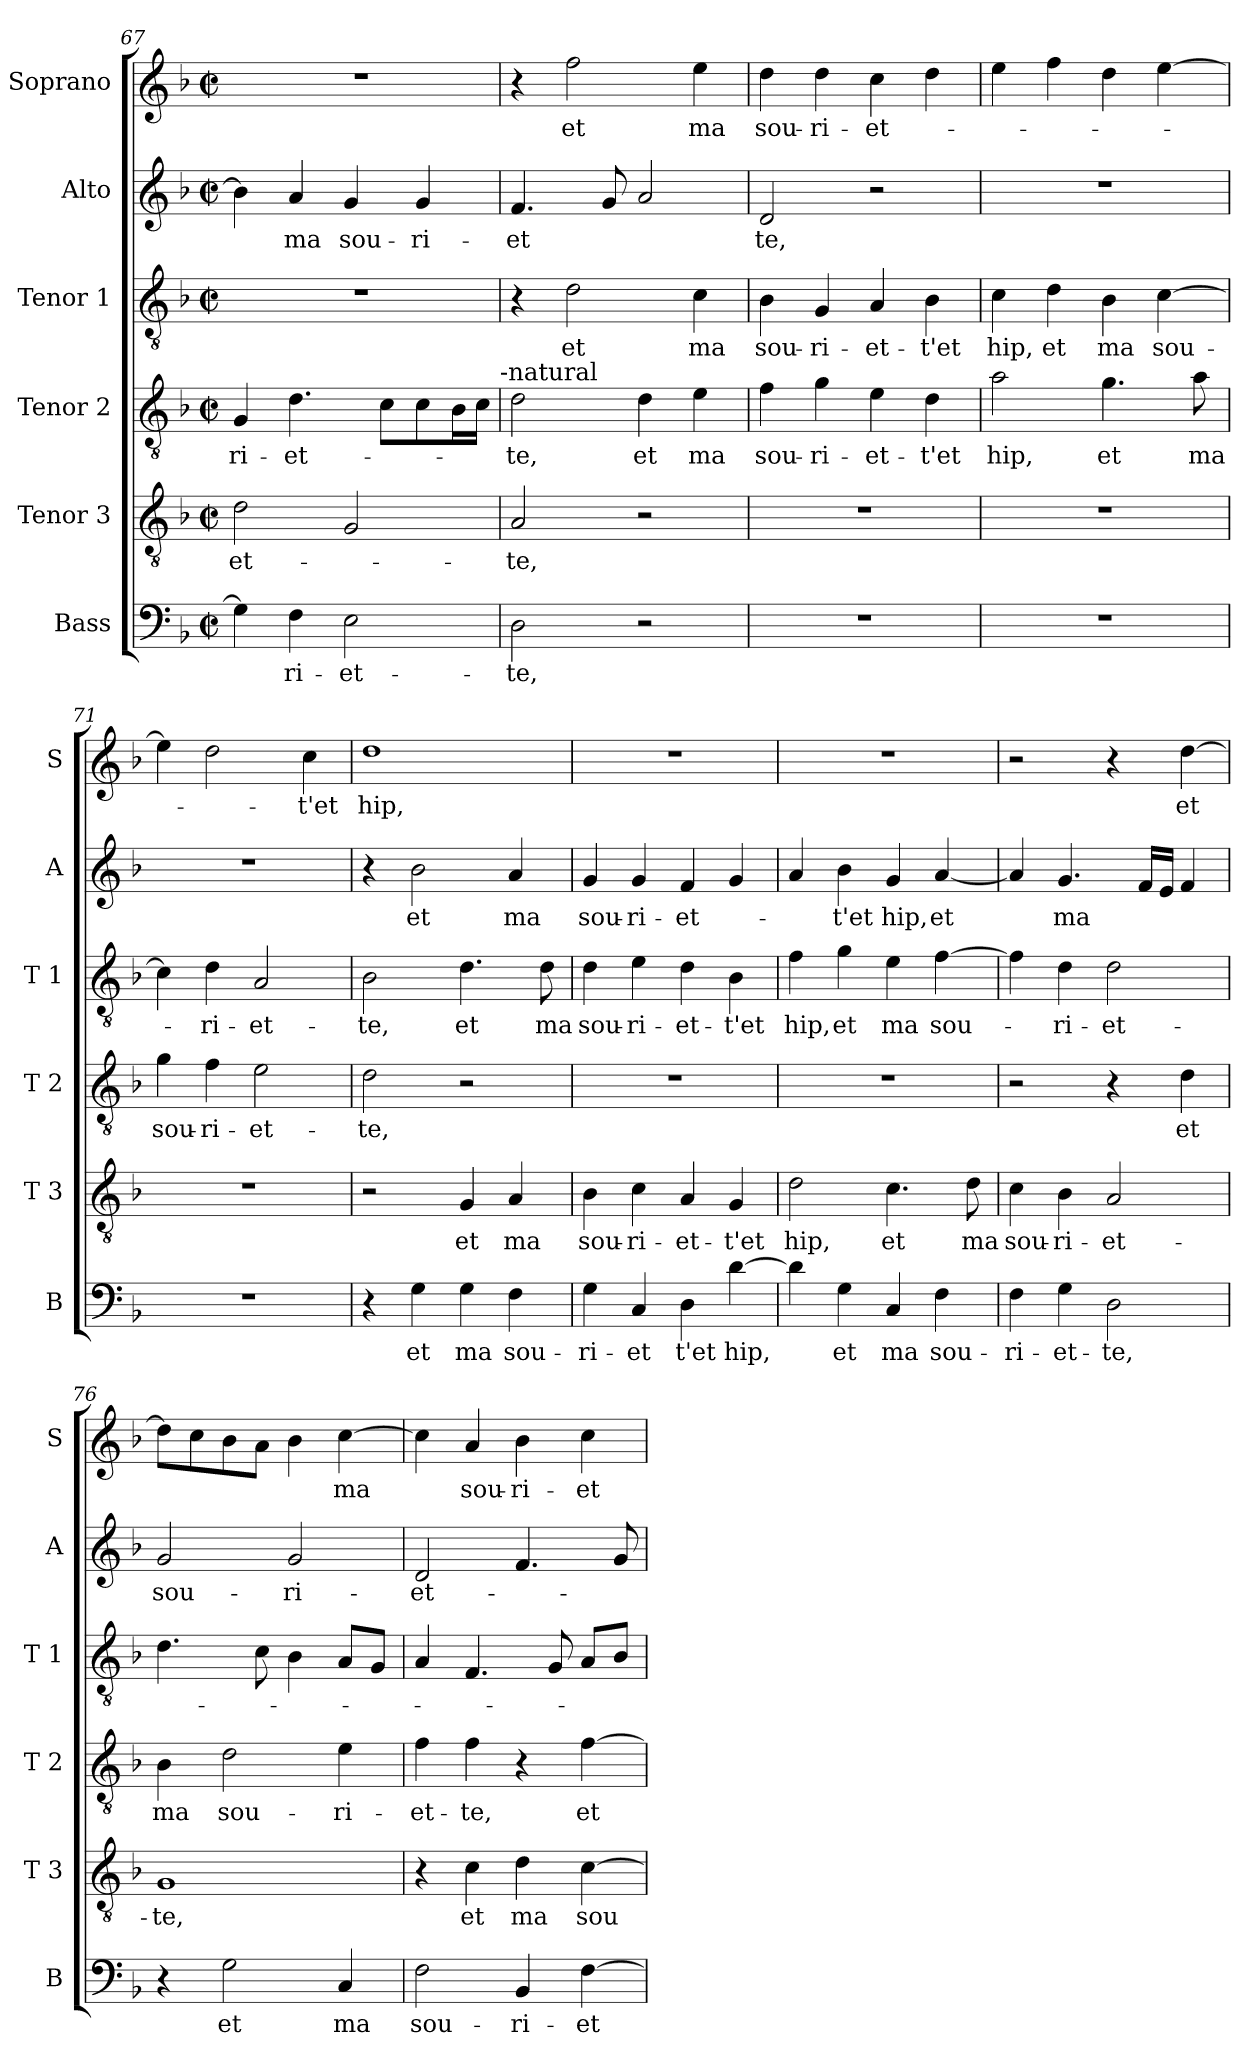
**kern	**text	**kern	**text	**kern	**text	**kern	**text	**kern	**text	**kern	**text
*part6	*part6	*part5	*part5	*part4	*part4	*part3	*part3	*part2	*part2	*part1	*part1
*staff6	*staff6	*staff5	*staff5	*staff4	*staff4	*staff3	*staff3	*staff2	*staff2	*staff1	*staff1
*I"Bass	*	*I"Tenor 3	*	*I"Tenor 2	*	*I"Tenor 1	*	*I"Alto	*	*I"Soprano	*
*I'B	*	*I'T 3	*	*I'T 2	*	*I'T 1	*	*I'A	*	*I'S	*
*clefF4	*	*clefGv2	*	*clefGv2	*	*clefGv2	*	*clefG2	*	*clefG2	*
*k[b-]	*	*k[b-]	*	*k[b-]	*	*k[b-]	*	*k[b-]	*	*k[b-]	*
*F:	*	*F:	*	*F:	*	*F:	*	*F:	*	*F:	*
*M2/2	*	*M2/2	*	*M2/2	*	*M2/2	*	*M2/2	*	*M2/2	*
*met(c|)	*	*met(c|)	*	*met(c|)	*	*met(c|)	*	*met(c|)	*	*met(c|)	*
=67	=67	=67	=67	=67	=67	=67	=67	=67	=67	=67	=67
4G\]	.	2d\	-et-	4G/	-ri-	1r	.	4b-\]	.	1r	.
4F\	-ri-	.	.	4.d\	-et-	.	.	4a/	ma	.	.
2E\	-et-	2G/	.	.	.	.	.	4g/	sou-	.	.
.	.	.	.	8c\L	.	.	.	.	.	.	.
.	.	.	.	8c\	.	.	.	4g/	-ri-	.	.
.	.	.	.	16B-\L	.	.	.	.	.	.	.
.	.	.	.	16c\JJ	.	.	.	.	.	.	.
!	!	!	!	!LO:TX:a:t=-natural	!	!	!	!	!	!	!
=68	=68	=68	=68	=68	=68	=68	=68	=68	=68	=68	=68
2D\	-te,	2A/	-te,	2d\	-te,	4r	.	4.f/	-et	4r	.
.	.	.	.	.	.	2d\	et	.	.	2ff\	et
.	.	.	.	.	.	.	.	8g/	.	.	.
2r	.	2r	.	4d\	et	.	.	2a/	.	.	.
.	.	.	.	4e\	ma	4c\	ma	.	.	4ee\	ma
!!LO:PB:g=z
=69	=69	=69	=69	=69	=69	=69	=69	=69	=69	=69	=69
1r	.	1r	.	4f\	sou-	4B-\	sou-	2d/	te,	4dd\	sou-
.	.	.	.	4g\	-ri-	4G/	-ri-	.	.	4dd\	-ri-
.	.	.	.	4e\	-et-	4A/	-et-	2r	.	4cc\	-et-
.	.	.	.	4d\	-t'et	4B-\	-t'et	.	.	4dd\	.
=70	=70	=70	=70	=70	=70	=70	=70	=70	=70	=70	=70
1r	.	1r	.	2a\	hip,	4c\	hip,	1r	.	4ee\	.
.	.	.	.	.	.	4d\	et	.	.	4ff\	.
.	.	.	.	4.g\	et	4B-\	ma	.	.	4dd\	.
.	.	.	.	.	.	[4c\	sou-	.	.	[4ee\	.
.	.	.	.	8a\	ma	.	.	.	.	.	.
=71	=71	=71	=71	=71	=71	=71	=71	=71	=71	=71	=71
1r	.	1r	.	4g\	sou-	4c\]	.	1r	.	4ee\]	.
.	.	.	.	4f\	-ri-	4d\	-ri-	.	.	2dd\	.
.	.	.	.	2e\	-et-	2A/	-et-	.	.	.	.
.	.	.	.	.	.	.	.	.	.	4cc\	-t'et
=72	=72	=72	=72	=72	=72	=72	=72	=72	=72	=72	=72
4r	.	2r	.	2d\	-te,	2B-\	-te,	4r	.	1dd	hip,
4G\	et	.	.	.	.	.	.	2b-\	et	.	.
4G\	ma	4G/	et	2r	.	4.d\	et	.	.	.	.
4F\	sou-	4A/	ma	.	.	.	.	4a/	ma	.	.
.	.	.	.	.	.	8d\	ma	.	.	.	.
=73	=73	=73	=73	=73	=73	=73	=73	=73	=73	=73	=73
4G\	-ri-	4B-\	sou-	1r	.	4d\	sou-	4g/	sou-	1r	.
4C/	-et	4c\	-ri-	.	.	4e\	-ri-	4g/	-ri-	.	.
4D\	t'et	4A/	-et-	.	.	4d\	-et-	4f/	-et-	.	.
[4d\	hip,	4G/	-t'et	.	.	4B-\	-t'et	4g/	.	.	.
=74	=74	=74	=74	=74	=74	=74	=74	=74	=74	=74	=74
4d\]	.	2d\	hip,	1r	.	4f\	hip,	4a/	.	1r	.
4G\	et	.	.	.	.	4g\	et	4b-\	-t'et	.	.
4C/	ma	4.c\	et	.	.	4e\	ma	4g/	hip,	.	.
4F\	sou-	.	.	.	.	[4f\	sou-	[4a/	et	.	.
.	.	8d\	ma	.	.	.	.	.	.	.	.
!!LO:LB:g=z
=75	=75	=75	=75	=75	=75	=75	=75	=75	=75	=75	=75
4F\	-ri-	4c\	sou-	2r	.	4f\]	.	4a/]	.	2r	.
4G\	-et-	4B-\	-ri-	.	.	4d\	-ri-	4.g/	ma	.	.
2D\	-te,	2A/	-et-	4r	.	2d\	-et-	.	.	4r	.
.	.	.	.	.	.	.	.	16f/LL	.	.	.
.	.	.	.	.	.	.	.	16e/JJ	.	.	.
.	.	.	.	4d\	et	.	.	4f/	.	[4dd\	et
=76	=76	=76	=76	=76	=76	=76	=76	=76	=76	=76	=76
4r	.	1G	-te,	4B-\	ma	4.d\	.	2g/	sou-	8dd\L]	.
.	.	.	.	.	.	.	.	.	.	8cc\	.
2G\	et	.	.	2d\	sou-	.	.	.	.	8b-\	.
.	.	.	.	.	.	8c\	.	.	.	8a\J	.
.	.	.	.	.	.	4B-\	.	2g/	-ri-	4b-\	.
4C/	ma	.	.	4e\	-ri-	8A/L	.	.	.	[4cc\	ma
.	.	.	.	.	.	8G/J	.	.	.	.	.
=77	=77	=77	=77	=77	=77	=77	=77	=77	=77	=77	=77
2F\	sou-	4r	.	4f\	-et-	4A/	.	2d/	-et-	4cc\]	.
.	.	4c\	et	4f\	-te,	4.F/	.	.	.	4a/	sou-
4BB-/	-ri-	4d\	ma	4r	.	.	.	4.f/	.	4b-\	-ri-
.	.	.	.	.	.	8G/	.	.	.	.	.
[4F\	-et-	[4c\	sou-	[4f\	et	8A/L	.	.	.	4cc\	-et-
.	.	.	.	.	.	8B-/J	.	8g/	.	.	.
=	=	=	=	=	=	=	=	=	=	=	=
*-	*-	*-	*-	*-	*-	*-	*-	*-	*-	*-	*-
